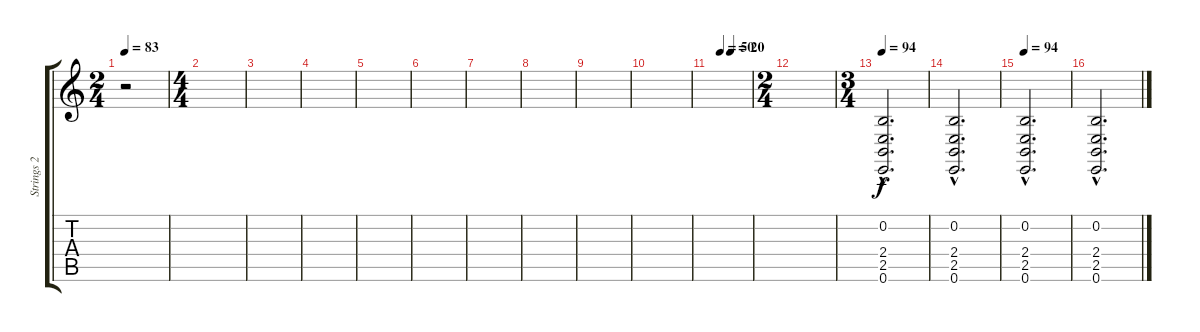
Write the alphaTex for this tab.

\track ("Strings 2" "Strings 2") {instrument stringensemble1}
\staff {score tabs}
\tuning (E4 B3 G3 D3 A2 E2) {hide}
\ts (2 4)
\tempo 83
\clef g2
\ks c
r.2{dy f instrument stringensemble1} |
\ts (4 4)
|
|
|
|
|
|
|
|
|
\tempo (50 0.25)
\tempo (20 0.5)
|
\ts (2 4)
|
\ts (3 4)
\tempo 94
(0.2{hac} 2.4{hac} 2.5{hac} 0.6{hac}).2{d} |
(0.2{hac} 2.4{hac} 2.5{hac} 0.6{hac}).2{d} |
\tempo 94
(0.2{hac} 2.4{hac} 2.5{hac} 0.6{hac}).2{d} |
(0.2{hac} 2.4{hac} 2.5{hac} 0.6{hac}).2{d}
